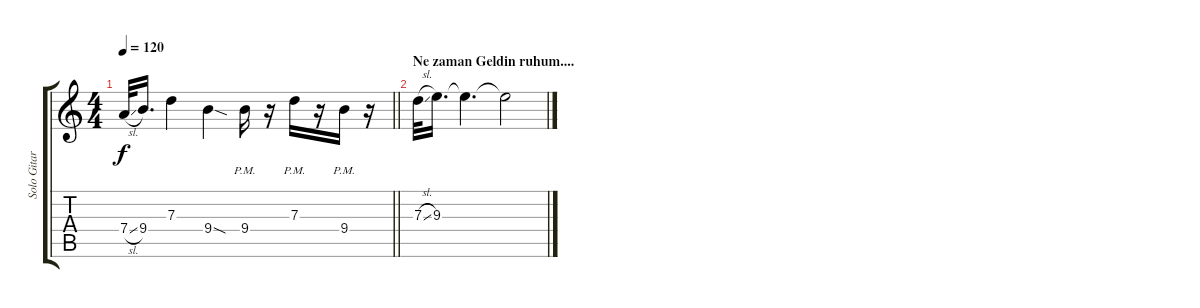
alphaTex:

\track ("Solo Gitar" "Solo Gitar") {instrument overdrivenguitar}
\staff {score tabs}
\tuning (E4 B3 G3 D3 A2 E2) {hide}
\ts (4 4)
\tempo 120
\clef g2
\barLineRight lightlight
\ks c
7.4{sl}.32{dy f} 9.4.16{d} 7.3.4 9.4{sod}.4 9.4{pm}.16 r.16 7.3{pm}.16 r.16 9.4{pm}.16 r.16 |
\section ("" "Ne zaman Geldin ruhum....")
7.3{sl}.32 9.3.16{d} 9.3{t}.4{d} 9.3{t}.2
